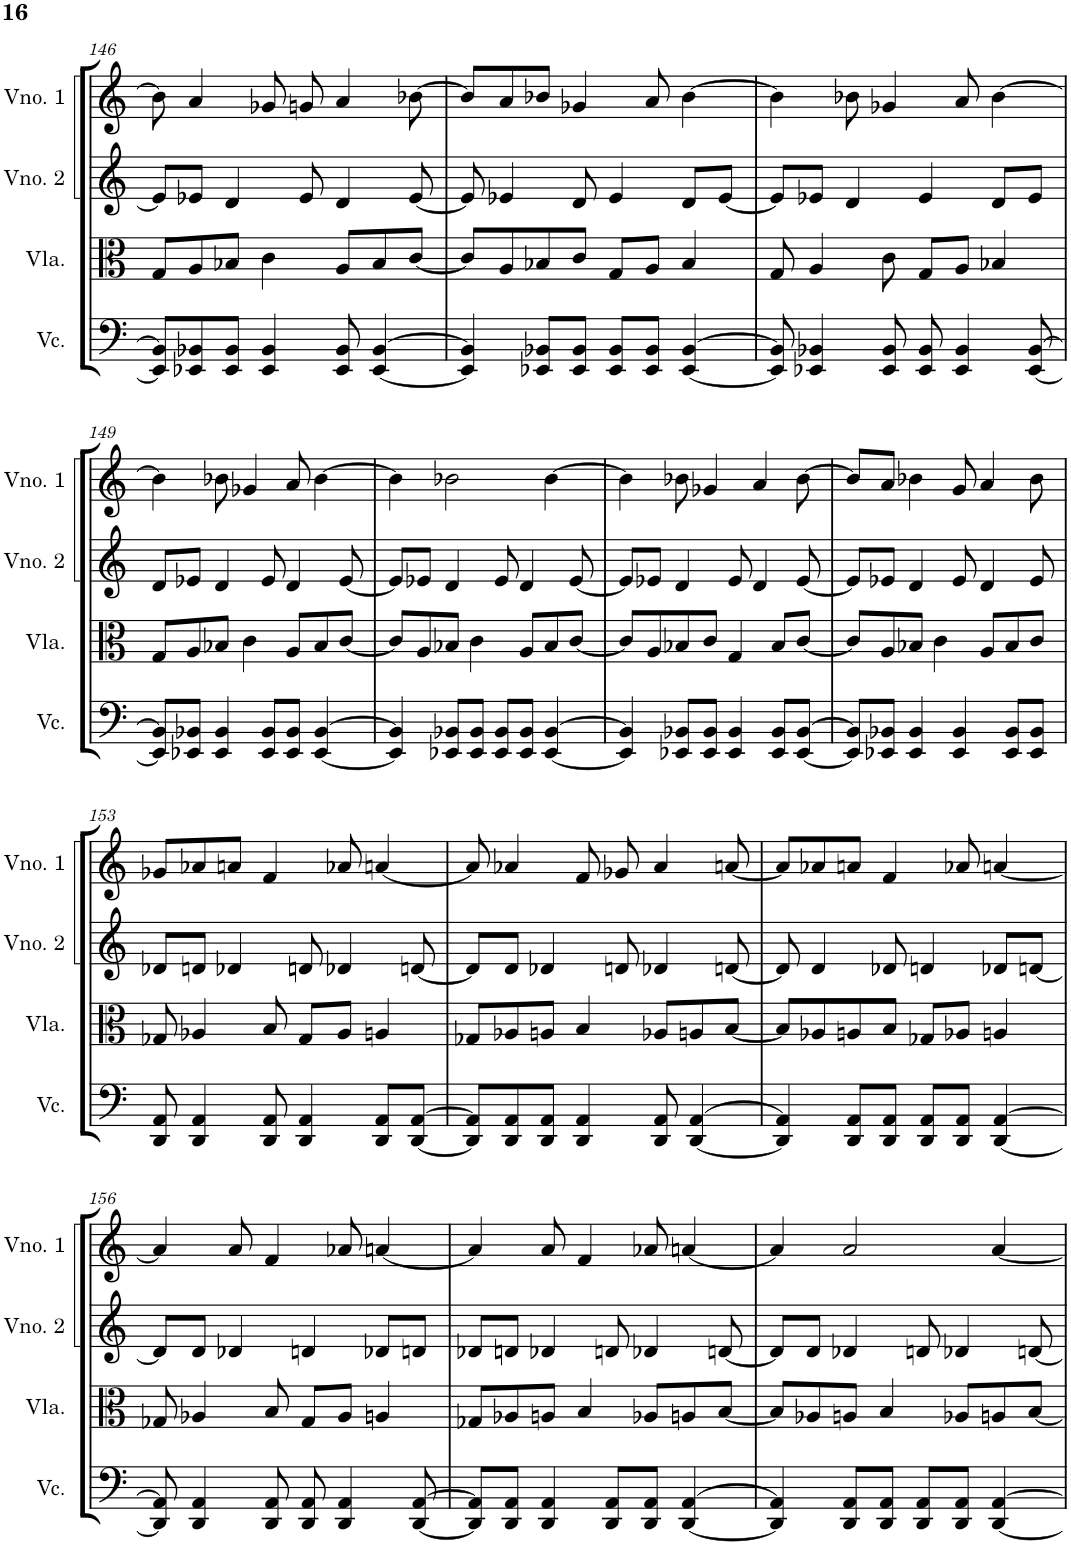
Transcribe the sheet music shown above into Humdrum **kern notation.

**kern	**kern	**kern	**kern
*part4	*part3	*part2	*part1
*staff4	*staff3	*staff2	*staff1
*I"Violoncelo	*I"Viola	*I"Violino 2	*I"Violino 1
*I'Vc.	*I'Vla.	*I'Vno. 2	*I'Vno. 1
!!LO:PB:g=z
*clefF4	*clefC3	*clefG2	*clefG2
*k[]	*k[]	*k[]	*k[]
*M4/4	*M4/4	*M4/4	*M4/4
=146	=146	=146	=146
8EE-/] 8BB-/]L	8G/L	8e-/L]	8b-\]
8EE-X/ 8BB-X/	8A/	8e-X/J	4a/
8EE-/ 8BB-/J	8B-X/J	4d/	.
4EE-/ 4BB-/	4c\	.	8g-X/
.	.	8e-/	8gn/
8EE-/ 8BB-/	8A/L	4d/	4a/
[4EE-/ [4BB-/	8B-/	.	.
.	[8c/J	[8e-/	[8b-X\
=147	=147	=147	=147
4EE-/] 4BB-/]	8c/L]	8e-/]	8b-/L]
.	8A/	4e-X/	8a/
8EE-X/ 8BB-X/L	8B-X/	.	8b-X/J
8EE-/ 8BB-/J	8c/J	8d/	4g-X/
8EE-/ 8BB-/L	8G/L	4e-/	.
8EE-/ 8BB-/J	8A/J	.	8a/
[4EE-/ [4BB-/	4B-/	8d/L	[4b-\
.	.	[8e-/J	.
=148	=148	=148	=148
8EE-/] 8BB-/]	8G/	8e-/L]	4b-\]
4EE-X/ 4BB-X/	4A/	8e-X/J	.
.	.	4d/	8b-X\
8EE-/ 8BB-/	8c\	.	4g-X/
8EE-/ 8BB-/	8G/L	4e-/	.
4EE-/ 4BB-/	8A/J	.	8a/
.	4B-X/	8d/L	[4b-\
[8EE-/ [8BB-/	.	8e-/J	.
!!LO:LB:g=z
=149	=149	=149	=149
8EE-/] 8BB-/]L	8G/L	8d/L	4b-\]
8EE-X/ 8BB-X/J	8A/	8e-X/J	.
4EE-/ 4BB-/	8B-X/J	4d/	8b-X\
.	4c\	.	4g-X/
8EE-/ 8BB-/L	.	8e-/	.
8EE-/ 8BB-/J	8A/L	4d/	8a/
[4EE-/ [4BB-/	8B-/	.	[4b-\
.	[8c/J	[8e-/	.
=150	=150	=150	=150
4EE-/] 4BB-/]	8c/L]	8e-/L]	4b-\]
.	8A/	8e-X/J	.
8EE-X/ 8BB-X/L	8B-X/J	4d/	2b-X\
8EE-/ 8BB-/J	4c\	.	.
8EE-/ 8BB-/L	.	8e-/	.
8EE-/ 8BB-/J	8A/L	4d/	.
[4EE-/ [4BB-/	8B-/	.	[4b-\
.	[8c/J	[8e-/	.
=151	=151	=151	=151
4EE-/] 4BB-/]	8c/L]	8e-/L]	4b-\]
.	8A/	8e-X/J	.
8EE-X/ 8BB-X/L	8B-X/	4d/	8b-X\
8EE-/ 8BB-/J	8c/J	.	4g-X/
4EE-/ 4BB-/	4G/	8e-/	.
.	.	4d/	4a/
8EE-/ 8BB-/L	8B-/L	.	.
[8EE-/ [8BB-/J	[8c/J	[8e-/	[8b-\
=152	=152	=152	=152
8EE-/] 8BB-/]L	8c/L]	8e-/L]	8b-/L]
8EE-X/ 8BB-X/J	8A/	8e-X/J	8a/J
4EE-/ 4BB-/	8B-X/J	4d/	4b-X\
.	4c\	.	.
4EE-/ 4BB-/	.	8e-/	8g/
.	8A/L	4d/	4a/
8EE-/ 8BB-/L	8B-/	.	.
8EE-/ 8BB-/J	8c/J	8e-/	8b-\
!!LO:LB:g=z
=153	=153	=153	=153
8DD/ 8AA/	8G-X/	8d-X/L	8g-X/L
4DD/ 4AA/	4A-X/	8dn/J	8a-X/
.	.	4d-X/	8an/J
8DD/ 8AA/	8B/	.	4f/
4DD/ 4AA/	8G-/L	8dn/	.
.	8A-/J	4d-X/	8a-X/
8DD/ 8AA/L	4An/	.	[4an/
[8DD/ [8AA/J	.	[8dn/	.
=154	=154	=154	=154
8DD/] 8AA/]L	8G-X/L	8d/L]	8a/]
8DD/ 8AA/	8A-X/	8d/J	4a-X/
8DD/ 8AA/J	8An/J	4d-X/	.
4DD/ 4AA/	4B/	.	8f/
.	.	8dn/	8g-X/
8DD/ 8AA/	8A-X/L	4d-X/	4a-/
[4DD/ [4AA/	8An/	.	.
.	[8B/J	[8dn/	[8an/
=155	=155	=155	=155
4DD/] 4AA/]	8B/L]	8d/]	8a/L]
.	8A-X/	4d/	8a-X/
8DD/ 8AA/L	8An/	.	8an/J
8DD/ 8AA/J	8B/J	8d-X/	4f/
8DD/ 8AA/L	8G-X/L	4dn/	.
8DD/ 8AA/J	8A-X/J	.	8a-X/
[4DD/ [4AA/	4An/	8d-X/L	[4an/
.	.	[8dn/J	.
!!LO:LB:g=z
=156	=156	=156	=156
8DD/] 8AA/]	8G-X/	8d/L]	4a/]
4DD/ 4AA/	4A-X/	8d/J	.
.	.	4d-X/	8a/
8DD/ 8AA/	8B/	.	4f/
8DD/ 8AA/	8G-/L	4dn/	.
4DD/ 4AA/	8A-/J	.	8a-X/
.	4An/	8d-X/L	[4an/
[8DD/ [8AA/	.	8dn/J	.
=157	=157	=157	=157
8DD/] 8AA/]L	8G-X/L	8d-X/L	4a/]
8DD/ 8AA/J	8A-X/	8dn/J	.
4DD/ 4AA/	8An/J	4d-X/	8a/
.	4B/	.	4f/
8DD/ 8AA/L	.	8dn/	.
8DD/ 8AA/J	8A-X/L	4d-X/	8a-X/
[4DD/ [4AA/	8An/	.	[4an/
.	[8B/J	[8dn/	.
=158	=158	=158	=158
4DD/] 4AA/]	8B/L]	8d/L]	4a/]
.	8A-X/	8d/J	.
8DD/ 8AA/L	8An/J	4d-X/	2a/
8DD/ 8AA/J	4B/	.	.
8DD/ 8AA/L	.	8dn/	.
8DD/ 8AA/J	8A-X/L	4d-X/	.
[4DD/ [4AA/	8An/	.	[4a/
.	[8B/J	[8dn/	.
=	=	=	=
*-	*-	*-	*-
